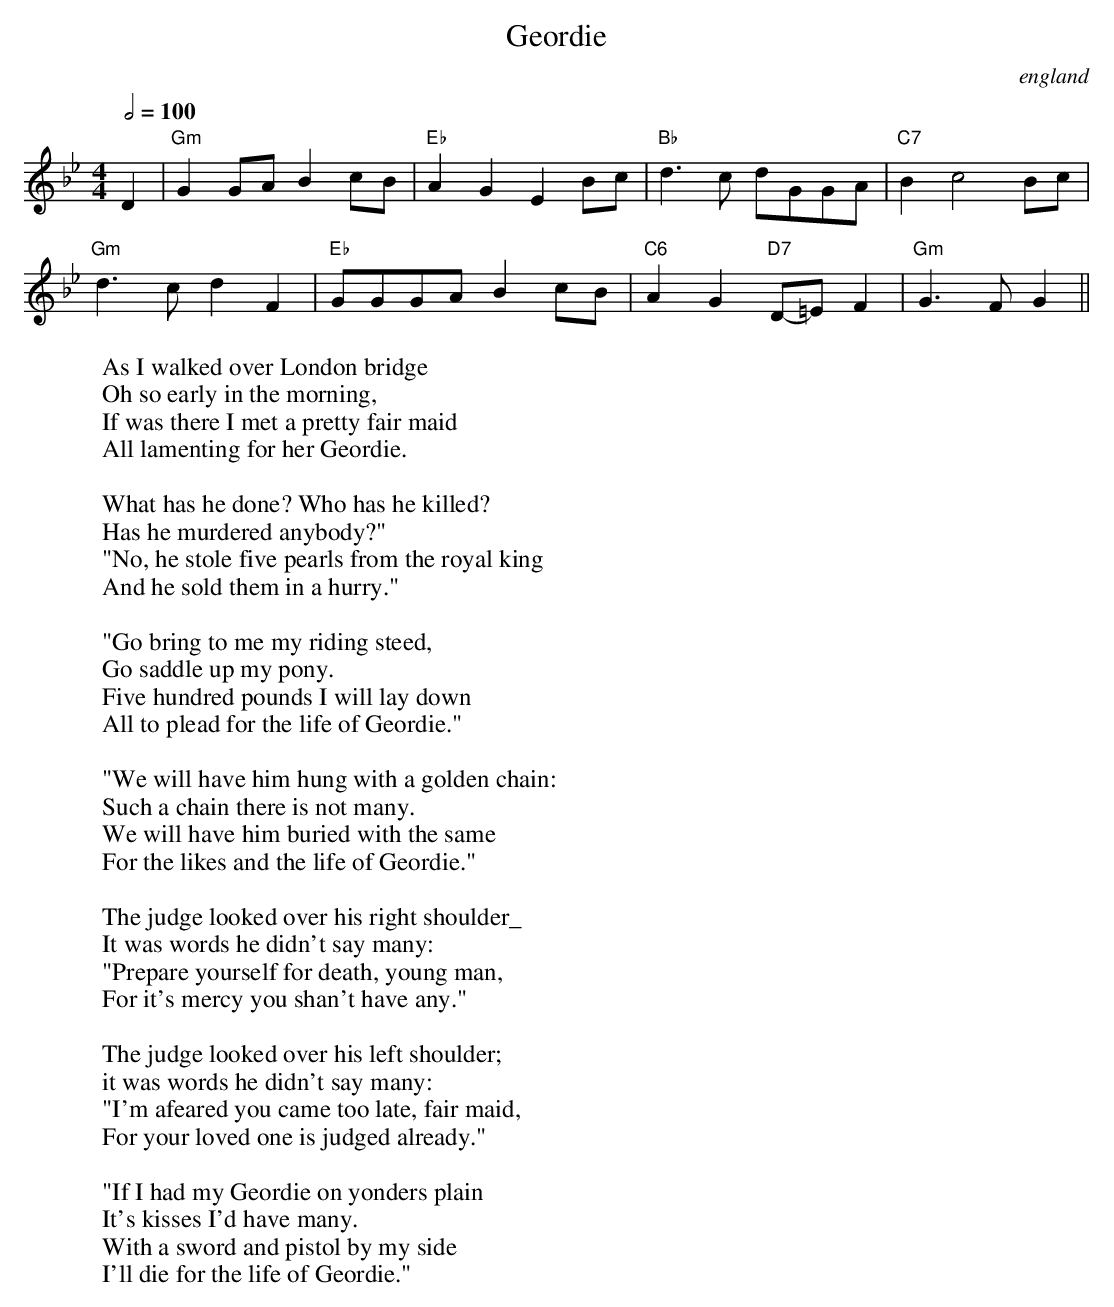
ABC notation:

X:1
T:Geordie
O:england
M:4/4
L:1/8
Q:2/4=100
W:As I walked over London bridge
W:Oh so early in the morning,
W:If was there I met a pretty fair maid
W:All lamenting for her Geordie.
W:
W:What has he done? Who has he killed?
W:Has he murdered anybody?"
W:"No, he stole five pearls from the royal king
W:And he sold them in a hurry."
W:
W:"Go bring to me my riding steed,
W:Go saddle up my pony.
W:Five hundred pounds I will lay down
W:All to plead for the life of Geordie."
W:
W:"We will have him hung with a golden chain:
W:Such a chain there is not many.
W:We will have him buried with the same
W:For the likes and the life of Geordie."
W:
W:The judge looked over his right shoulder_
W:It was words he didn't say many:
W:"Prepare yourself for death, young man,
W:For it's mercy you shan't have any."
W:
W:The judge looked over his left shoulder;
W:it was words he didn't say many:
W:"I'm afeared you came too late, fair maid,
W:For your loved one is judged already."
W:
W:"If I had my Geordie on yonders plain
W:It's kisses I'd have many.
W:With a sword and pistol by my side
W:I'll die for the life of Geordie."
K:Bb
D2|"Gm"G2G-A B2c-B|"Eb"A2G2 E2Bc|"Bb"d3c d-GG-A|"C7"B2c4Bc|
"Gm"d3c d2F2|"Eb"GGG-A B2cB|"C6"A2G2 "D7"D-=EF2|"Gm"G3-F G2||
